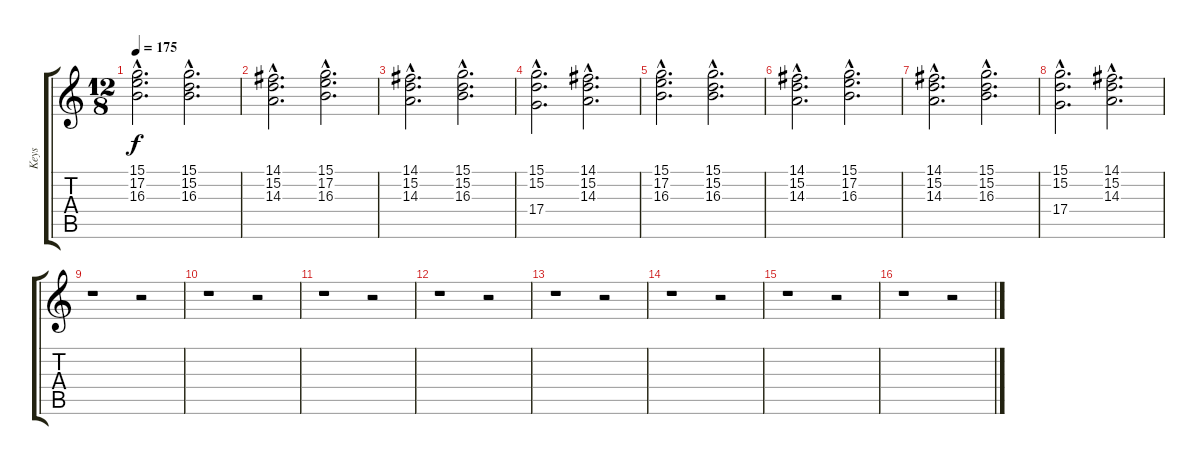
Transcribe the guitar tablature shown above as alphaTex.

\track ("Keys" "Keys") {instrument synthstrings1}
\staff {score tabs}
\tuning (E4 B3 G3 D3 A2 E2) {hide}
\ts (12 8)
\tempo 175
\clef g2
\ks c
(15.1{hac} 17.2{hac} 16.3{hac}).2{d dy f} (15.1{hac} 15.2{hac} 16.3{hac}).2{d} |
(14.1{hac} 15.2{hac} 14.3{hac}).2{d} (15.1{hac} 17.2{hac} 16.3{hac}).2{d} |
(14.1{hac} 15.2{hac} 14.3{hac}).2{d} (15.1{hac} 15.2{hac} 16.3{hac}).2{d} |
(15.1{hac} 15.2{hac} 17.4{hac}).2{d} (14.1{hac} 15.2{hac} 14.3{hac}).2{d} |
(15.1{hac} 17.2{hac} 16.3{hac}).2{d} (15.1{hac} 15.2{hac} 16.3{hac}).2{d} |
(14.1{hac} 15.2{hac} 14.3{hac}).2{d} (15.1{hac} 17.2{hac} 16.3{hac}).2{d} |
(14.1{hac} 15.2{hac} 14.3{hac}).2{d} (15.1{hac} 15.2{hac} 16.3{hac}).2{d} |
(15.1{hac} 15.2{hac} 17.4{hac}).2{d} (14.1{hac} 15.2{hac} 14.3{hac}).2{d} |
r.1 r.2 |
r.1 r.2 |
r.1 r.2 |
r.1 r.2 |
r.1 r.2 |
r.1 r.2 |
r.1 r.2 |
r.1 r.2
